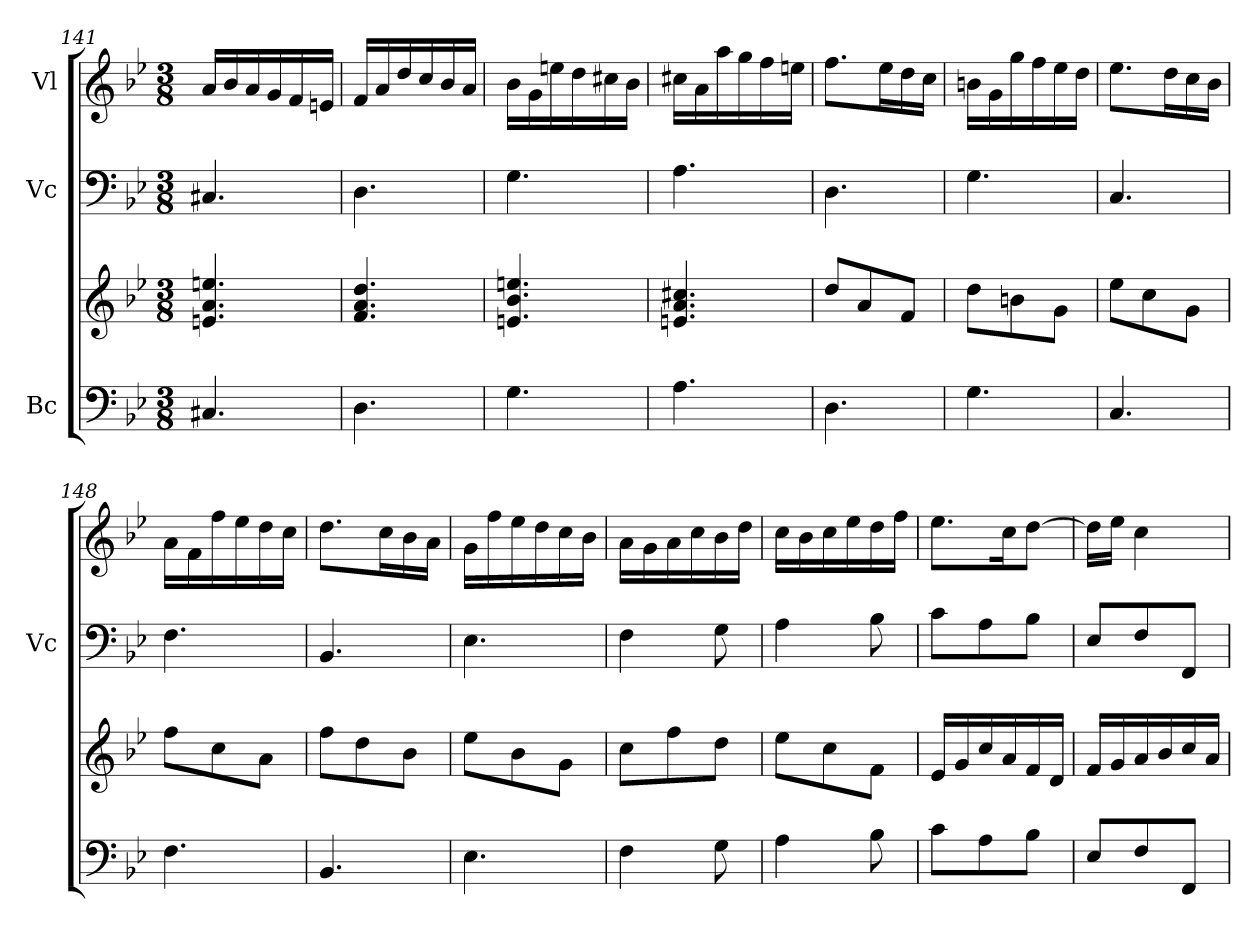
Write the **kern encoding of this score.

**kern	**kern	**kern	**kern
*part3	*part3	*part2	*part1
*staff4	*staff3	*staff2	*staff1
*I"Bc	*	*I"Vc	*I"Vl
*	*	*I'Vc	*
*clefF4	*clefG2	*clefF4	*clefG2
*k[b-e-]	*k[b-e-]	*k[b-e-]	*k[b-e-]
*M3/8	*M3/8	*M3/8	*M3/8
=141	=141	=141	=141
4.C#X/	4.en/ 4.a/ 4.een/	4.C#X/	16a/LL
.	.	.	16b-/
.	.	.	16a/
.	.	.	16g/
.	.	.	16f/
.	.	.	16en/JJ
=142	=142	=142	=142
4.D\	4.f/ 4.a/ 4.dd/	4.D\	16f/LL
.	.	.	16a/
.	.	.	16dd/
.	.	.	16cc/
.	.	.	16b-/
.	.	.	16a/JJ
!!LO:PB:g=z
=143	=143	=143	=143
4.G\	4.en/ 4.b-/ 4.een/	4.G\	16b-\LL
.	.	.	16g\
.	.	.	16een\
.	.	.	16dd\
.	.	.	16cc#X\
.	.	.	16b-\JJ
=144	=144	=144	=144
4.A\	4.en/ 4.a/ 4.cc#X/	4.A\	16cc#X\LL
.	.	.	16a\
.	.	.	16aa\
.	.	.	16gg\
.	.	.	16ff\
.	.	.	16een\JJ
=145	=145	=145	=145
4.D\	8dd/L	4.D\	8.ff\L
.	8a/	.	.
.	.	.	16ee-\L
.	8f/J	.	16dd\
.	.	.	16cc\JJ
=146	=146	=146	=146
4.G\	8dd\L	4.G\	16bn\LL
.	.	.	16g\
.	8bn\	.	16gg\
.	.	.	16ff\
.	8g\J	.	16ee-\
.	.	.	16dd\JJ
=147	=147	=147	=147
4.C/	8ee-\L	4.C/	8.ee-\L
.	8cc\	.	.
.	.	.	16dd\L
.	8g\J	.	16cc\
.	.	.	16b-\JJ
=148	=148	=148	=148
4.F\	8ff\L	4.F\	16a\LL
.	.	.	16f\
.	8cc\	.	16ff\
.	.	.	16ee-\
.	8a\J	.	16dd\
.	.	.	16cc\JJ
=149	=149	=149	=149
4.BB-/	8ff\L	4.BB-/	8.dd\L
.	8dd\	.	.
.	.	.	16cc\L
.	8b-\J	.	16b-\
.	.	.	16a\JJ
!!LO:LB:g=z
=150	=150	=150	=150
4.E-\	8ee-\L	4.E-\	16g\LL
.	.	.	16ff\
.	8b-\	.	16ee-\
.	.	.	16dd\
.	8g\J	.	16cc\
.	.	.	16b-\JJ
=151	=151	=151	=151
4F\	8cc\L	4F\	16a\LL
.	.	.	16g\
.	8ff\	.	16a\
.	.	.	16cc\
8G\	8dd\J	8G\	16b-\
.	.	.	16dd\JJ
=152	=152	=152	=152
4A\	8ee-\L	4A\	16cc\LL
.	.	.	16b-\
.	8cc\	.	16cc\
.	.	.	16ee-\
8B-\	8f\J	8B-\	16dd\
.	.	.	16ff\JJ
=153	=153	=153	=153
8c\L	16e-/LL	8c\L	8.ee-\L
.	16g/	.	.
8A\	16cc/	8A\	.
.	16a/	.	16cc\K
8B-\J	16f/	8B-\J	[8dd\J
.	16d/JJ	.	.
=154	=154	=154	=154
8E-/L	16f/LL	8E-/L	16dd\LL]
.	16g/	.	16ee-\JJ
8F/	16a/	8F/	4cc\
.	16b-/	.	.
8FF/J	16cc/	8FF/J	.
.	16a/JJ	.	.
=	=	=	=
*-	*-	*-	*-
